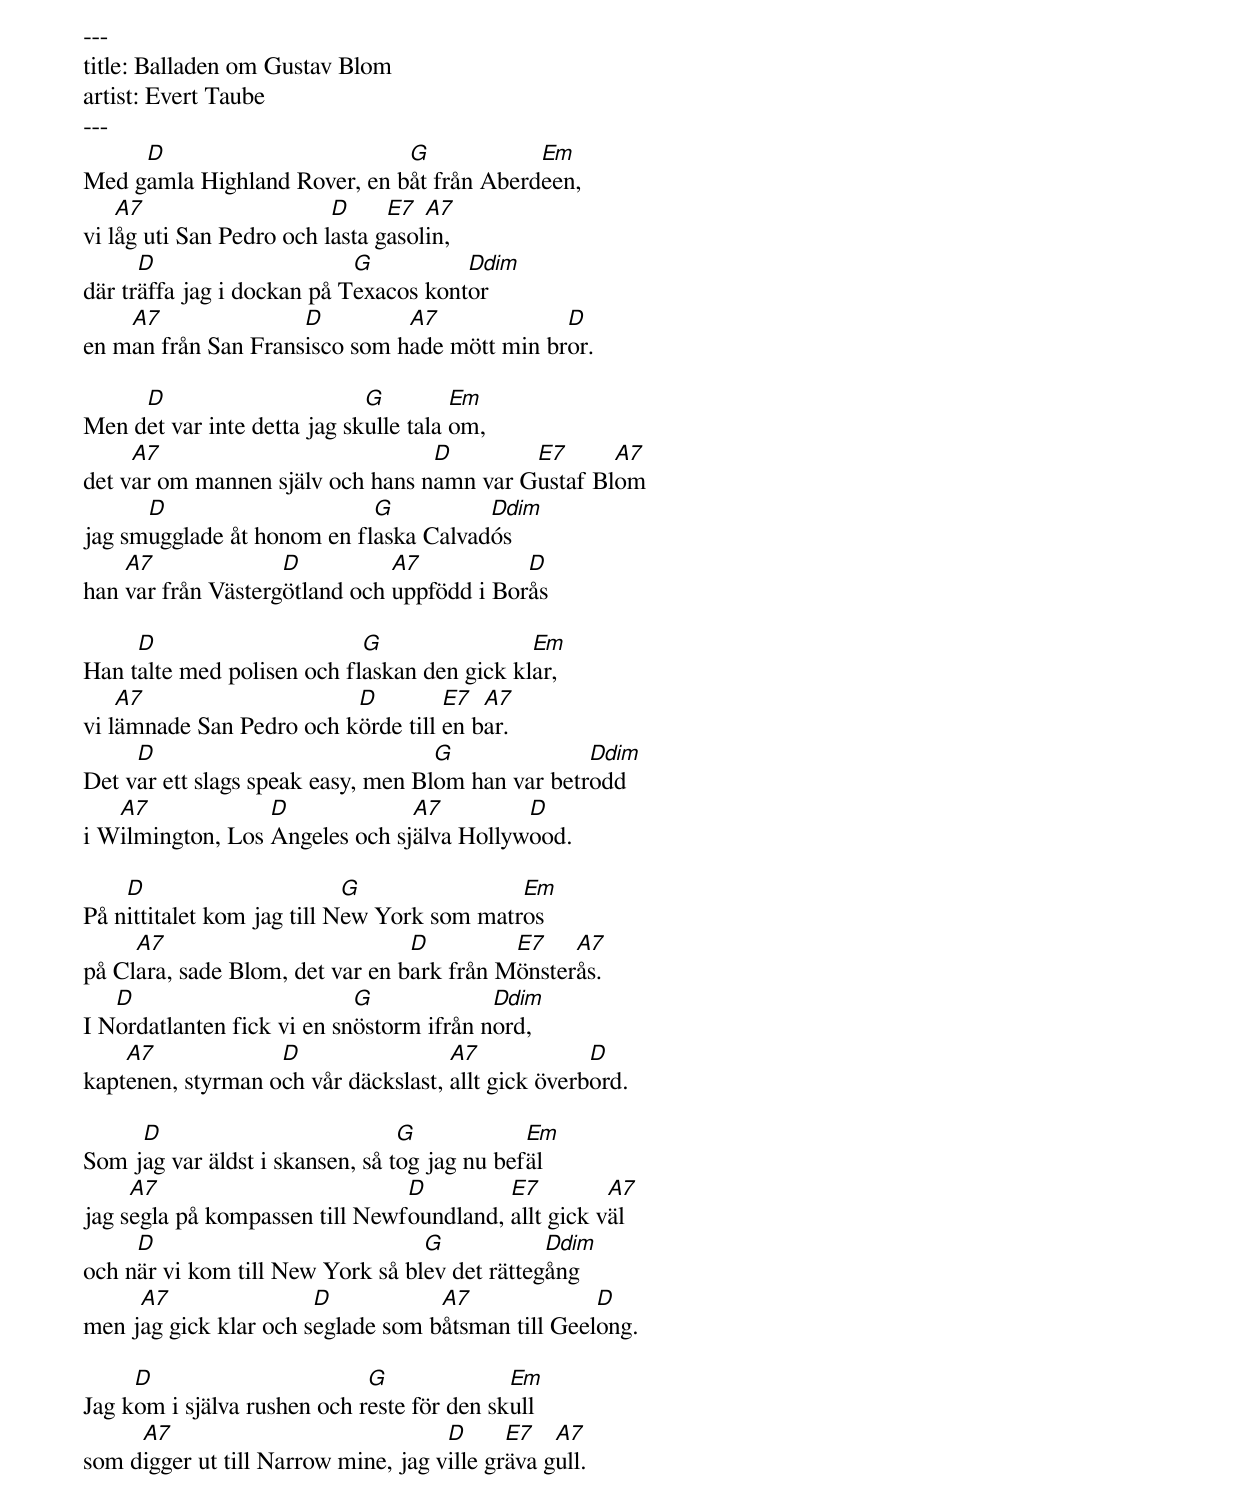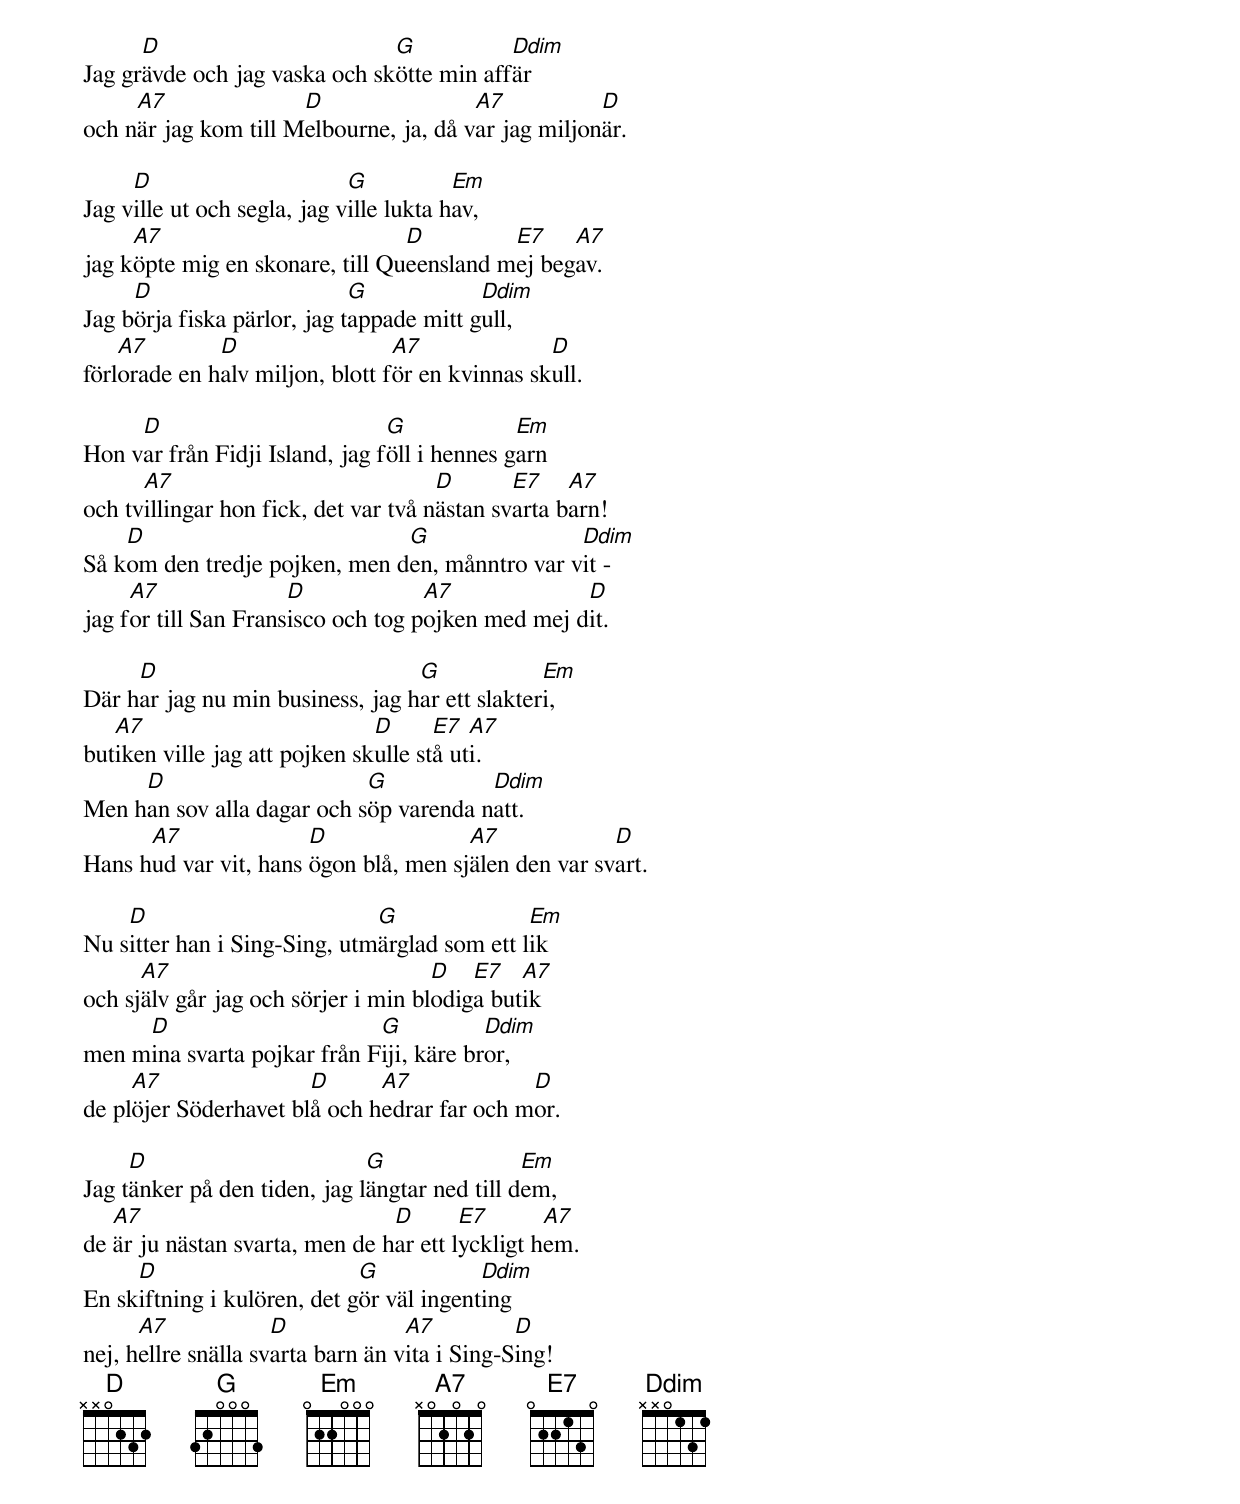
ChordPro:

---
title: Balladen om Gustav Blom
artist: Evert Taube
---
Med g[D]amla Highland Rover, en b[G]åt från Aberd[Em]een,
vi l[A7]åg uti San Pedro och l[D]asta g[E7]asol[A7]in,
där tr[D]äffa jag i dockan på T[G]exacos kont[Ddim]or
en m[A7]an från San Frans[D]isco som h[A7]ade mött min br[D]or.

Men d[D]et var inte detta jag sk[G]ulle tala [Em]om,
det v[A7]ar om mannen själv och hans n[D]amn var G[E7]ustaf Bl[A7]om
jag sm[D]ugglade åt honom en fl[G]aska Calvad[Ddim]ós
han [A7]var från Västerg[D]ötland och [A7]uppfödd i Bor[D]ås

Han t[D]alte med polisen och fl[G]askan den gick kl[Em]ar,
vi l[A7]ämnade San Pedro och k[D]örde till [E7]en b[A7]ar.
Det v[D]ar ett slags speak easy, men Bl[G]om han var betr[Ddim]odd
i W[A7]ilmington, Los [D]Angeles och sj[A7]älva Hollyw[D]ood.

På n[D]ittitalet kom jag till N[G]ew York som matr[Em]os
på Cl[A7]ara, sade Blom, det var en b[D]ark från M[E7]önster[A7]ås.
I N[D]ordatlanten fick vi en sn[G]östorm ifrån n[Ddim]ord,
kapt[A7]enen, styrman o[D]ch vår däckslast, [A7]allt gick överb[D]ord.

Som j[D]ag var äldst i skansen, så t[G]og jag nu bef[Em]äl
jag s[A7]egla på kompassen till Newf[D]oundland, [E7]allt gick v[A7]äl
och n[D]är vi kom till New York så bl[G]ev det rätteg[Ddim]ång
men j[A7]ag gick klar och s[D]eglade som b[A7]åtsman till Geel[D]ong.

Jag k[D]om i själva rushen och r[G]este för den sk[Em]ull
som d[A7]igger ut till Narrow mine, jag v[D]ille gr[E7]äva g[A7]ull.
Jag gr[D]ävde och jag vaska och sk[G]ötte min aff[Ddim]är
och n[A7]är jag kom till M[D]elbourne, ja, då v[A7]ar jag miljon[D]är.

Jag v[D]ille ut och segla, jag v[G]ille lukta h[Em]av,
jag k[A7]öpte mig en skonare, till Qu[D]eensland m[E7]ej beg[A7]av.
Jag b[D]örja fiska pärlor, jag t[G]appade mitt g[Ddim]ull,
förl[A7]orade en h[D]alv miljon, blott f[A7]ör en kvinnas sk[D]ull.

Hon v[D]ar från Fidji Island, jag f[G]öll i hennes g[Em]arn
och tv[A7]illingar hon fick, det var två n[D]ästan sv[E7]arta b[A7]arn!
Så k[D]om den tredje pojken, men d[G]en, månntro var v[Ddim]it -
jag f[A7]or till San Frans[D]isco och tog p[A7]ojken med mej d[D]it.

Där h[D]ar jag nu min business, jag h[G]ar ett slakter[Em]i,
but[A7]iken ville jag att pojken sk[D]ulle st[E7]å ut[A7]i.
Men h[D]an sov alla dagar och s[G]öp varenda n[Ddim]att.
Hans h[A7]ud var vit, hans [D]ögon blå, men sj[A7]älen den var sv[D]art.

Nu s[D]itter han i Sing-Sing, utm[G]ärglad som ett l[Em]ik
och sj[A7]älv går jag och sörjer i min bl[D]odig[E7]a but[A7]ik
men m[D]ina svarta pojkar från F[G]iji, käre br[Ddim]or,
de pl[A7]öjer Söderhavet bl[D]å och h[A7]edrar far och m[D]or.

Jag t[D]änker på den tiden, jag l[G]ängtar ned till d[Em]em,
de [A7]är ju nästan svarta, men de h[D]ar ett l[E7]yckligt h[A7]em.
En sk[D]iftning i kulören, det g[G]ör väl ingent[Ddim]ing
nej, h[A7]ellre snälla sv[D]arta barn än v[A7]ita i Sing-S[D]ing!
